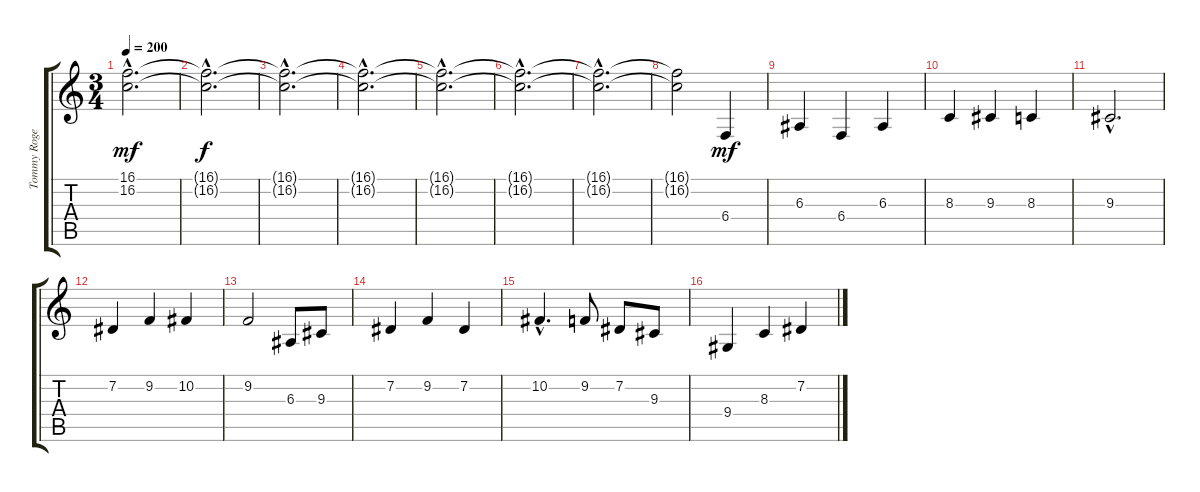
\track ("Tommy Rogers Keys" "Tommy Roge") {instrument lead2sawtooth}
\staff {score tabs}
\tuning (Db4 Ab3 E3 B2 Gb2 Db2) {hide}
\ts (3 4)
\tempo 200
\clef g2
\ks c
(16.1{hac} 16.2{hac}).2{d dy mf volume 8 instrument overdrivenguitar} |
(16.1{hac t} 16.2{hac t}).2{d dy f} |
(16.1{hac t} 16.2{hac t}).2{d} |
(16.1{hac t} 16.2{hac t}).2{d} |
(16.1{hac t} 16.2{hac t}).2{d volume 13} |
(16.1{hac t} 16.2{hac t}).2{d} |
(16.1{hac t} 16.2{hac t}).2{d} |
(16.1{t} 16.2{t}).2 6.4.4{dy mf instrument lead2sawtooth} |
6.3.4 6.4.4 6.3.4 |
8.3.4 9.3.4 8.3.4 |
9.3{hac}.2{d} |
7.2.4 9.2.4 10.2.4 |
9.2.2 6.3.8 9.3.8 |
7.2.4 9.2.4 7.2.4 |
10.2{hac}.4{d} 9.2.8 7.2.8 9.3.8 |
9.4.4 8.3.4 7.2.4
